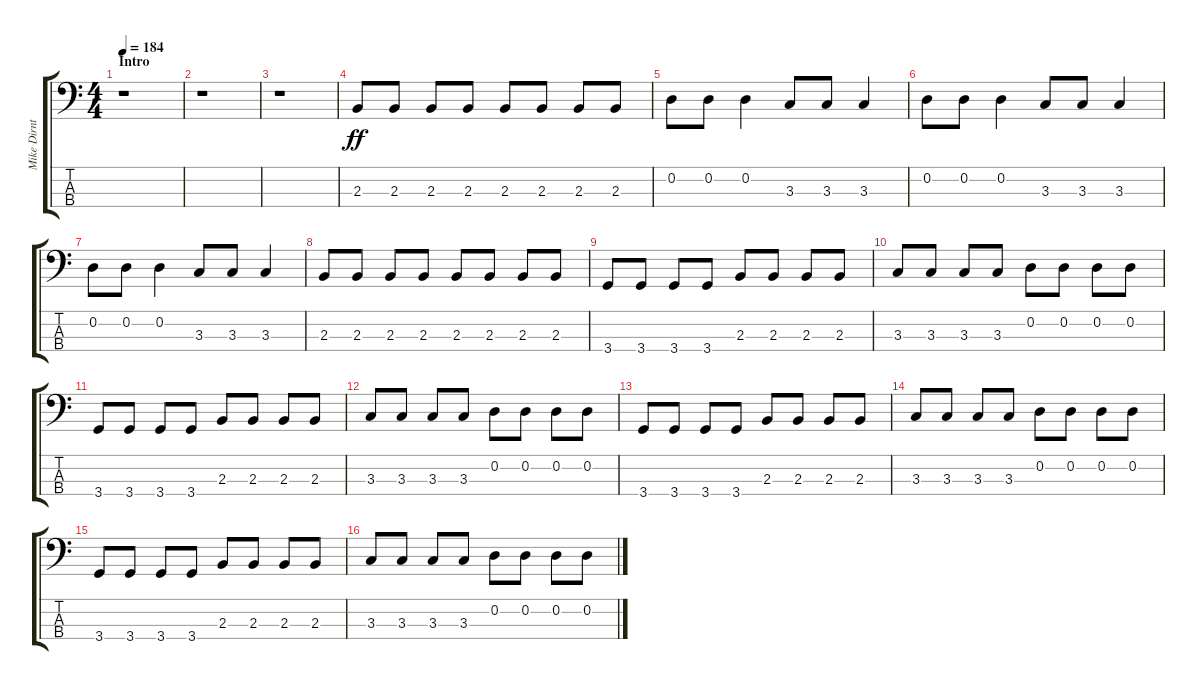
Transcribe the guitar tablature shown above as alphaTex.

\track ("Mike Dirnt (Bass)" "Mike Dirnt") {instrument electricbasspick}
\staff {score tabs}
\tuning (G2 D2 A1 E1) {hide}
\ts (4 4)
\section ("" "Intro")
\tempo 184
\clef f4
\ks c
r.1{dy ff instrument electricbasspick} |
r.1 |
r.1 |
2.3.8 2.3.8 2.3.8 2.3.8 2.3.8 2.3.8 2.3.8 2.3.8 |
0.2.8 0.2.8 0.2.4 3.3.8 3.3.8 3.3.4 |
0.2.8 0.2.8 0.2.4 3.3.8 3.3.8 3.3.4 |
0.2.8 0.2.8 0.2.4 3.3.8 3.3.8 3.3.4 |
2.3.8 2.3.8 2.3.8 2.3.8 2.3.8 2.3.8 2.3.8 2.3.8 |
3.4.8 3.4.8 3.4.8 3.4.8 2.3.8 2.3.8 2.3.8 2.3.8 |
3.3.8 3.3.8 3.3.8 3.3.8 0.2.8 0.2.8 0.2.8 0.2.8 |
3.4.8 3.4.8 3.4.8 3.4.8 2.3.8 2.3.8 2.3.8 2.3.8 |
3.3.8 3.3.8 3.3.8 3.3.8 0.2.8 0.2.8 0.2.8 0.2.8 |
3.4.8 3.4.8 3.4.8 3.4.8 2.3.8 2.3.8 2.3.8 2.3.8 |
3.3.8 3.3.8 3.3.8 3.3.8 0.2.8 0.2.8 0.2.8 0.2.8 |
3.4.8 3.4.8 3.4.8 3.4.8 2.3.8 2.3.8 2.3.8 2.3.8 |
3.3.8 3.3.8 3.3.8 3.3.8 0.2.8 0.2.8 0.2.8 0.2.8
